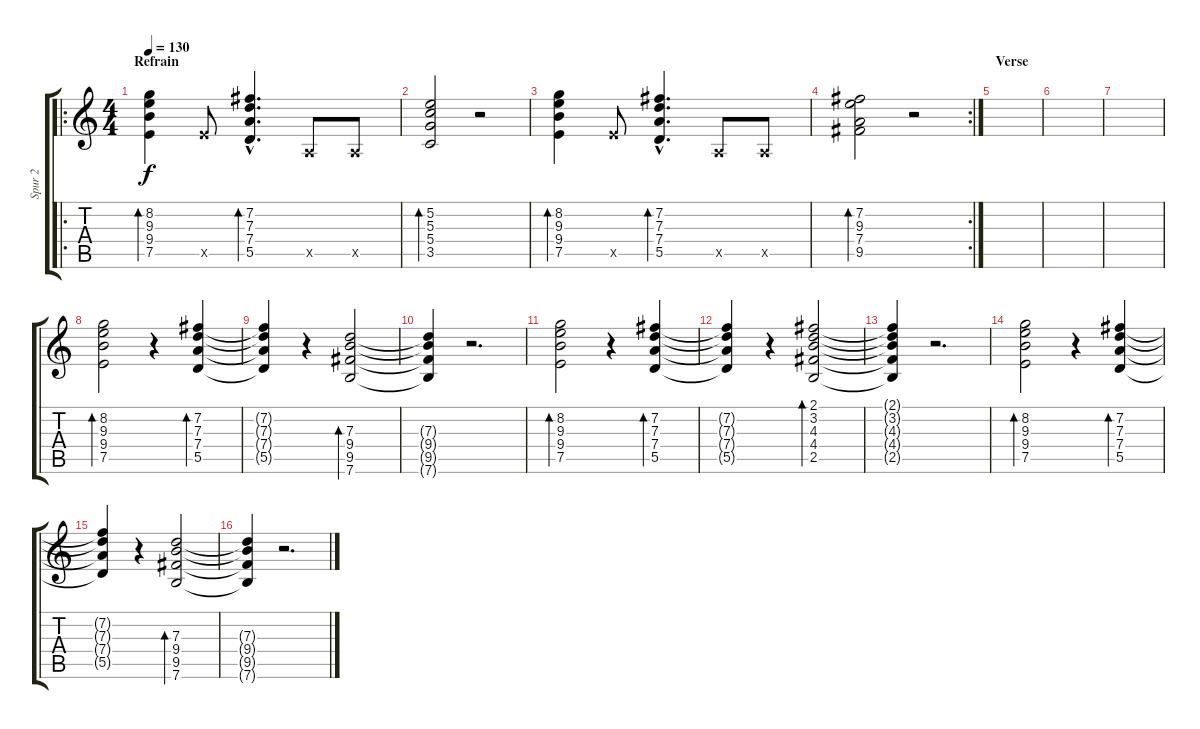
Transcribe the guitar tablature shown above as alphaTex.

\track ("Spur 2" "Spur 2") {instrument acousticguitarsteel}
\staff {score tabs}
\tuning (E4 B3 G3 D3 A2 E2) {hide}
\ro
\ts (4 4)
\section ("" "Refrain")
\tempo 130
\clef g2
\ks c
(8.2 9.3 9.4 7.5).4{bd 60 dy f volume 14} 7.5{x}.8 (7.2{hac} 7.3{hac} 7.4{hac} 5.5{hac}).4{d bd 60} 0.5{x}.8 0.5{x}.8 |
(5.2 5.3 5.4 3.5).2{bd 60} r.2 |
(8.2 9.3 9.4 7.5).4{bd 60 volume 14} 7.5{x}.8 (7.2{hac} 7.3{hac} 7.4{hac} 5.5{hac}).4{d bd 60} 0.5{x}.8 0.5{x}.8 |
\rc 2
(7.2 9.3 7.4 9.5).2{bd 60} r.2 |
\section ("" "Verse")
|
|
|
(8.2 9.3 9.4 7.5).2{bd 60 volume 10} r.4 (7.2 7.3 7.4 5.5).4{bd 60} |
(7.2{t} 7.3{t} 7.4{t} 5.5{t}).4 r.4 (7.3 9.4 9.5 7.6).2{bd 60} |
(7.3{t} 9.4{t} 9.5{t} 7.6{t}).4 r.2{d} |
(8.2 9.3 9.4 7.5).2{bd 60} r.4 (7.2 7.3 7.4 5.5).4{bd 60} |
(7.2{t} 7.3{t} 7.4{t} 5.5{t}).4 r.4 (2.1 3.2 4.3 4.4 2.5).2{bd 60} |
(2.1{t} 3.2{t} 4.3{t} 4.4{t} 2.5{t}).4 r.2{d} |
(8.2 9.3 9.4 7.5).2{bd 60 volume 10} r.4 (7.2 7.3 7.4 5.5).4{bd 60} |
(7.2{t} 7.3{t} 7.4{t} 5.5{t}).4 r.4 (7.3 9.4 9.5 7.6).2{bd 60} |
(7.3{t} 9.4{t} 9.5{t} 7.6{t}).4 r.2{d}
